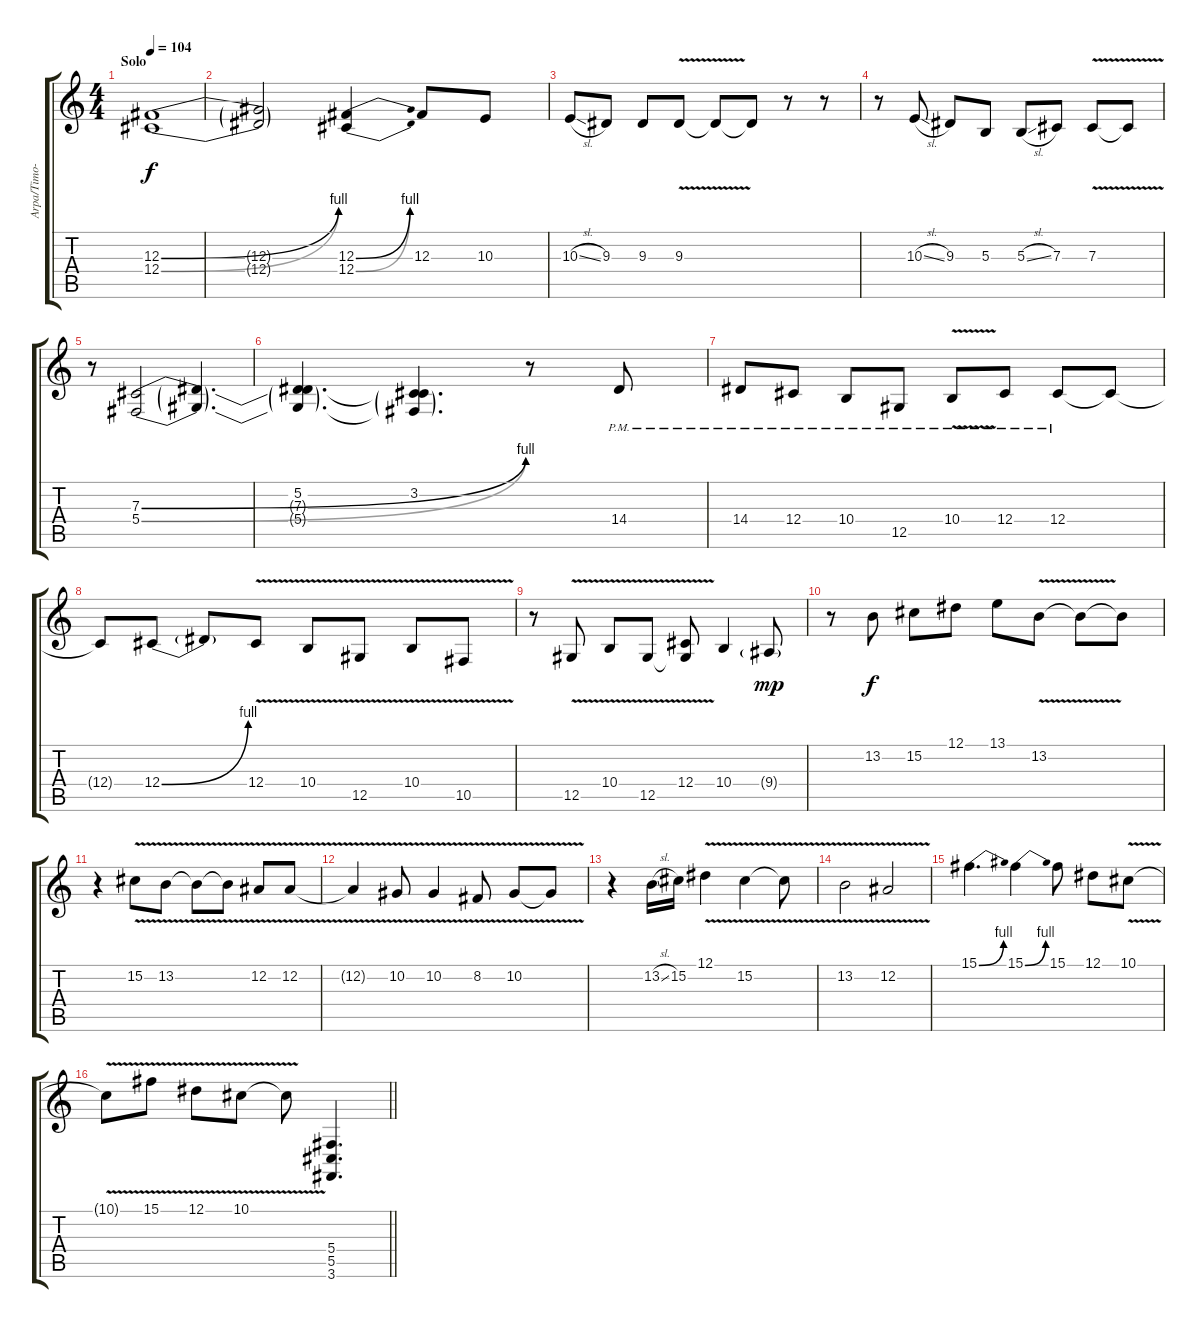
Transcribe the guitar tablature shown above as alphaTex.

\track ("Arpa/Timo-Timo (Guitarra)" "Arpa/Timo-") {instrument seashore}
\staff {score tabs}
\tuning (Eb4 Bb3 Gb3 Db3 Ab2 Eb2) {hide}
\ts (4 4)
\section ("" "Solo")
\tempo 104
\clef g2
\ks c
(12.3{be (bend 0 0 60 4)} 12.4{be (bend 0 0 60 4)}).1{dy f} |
(12.3{t} 12.4{t}).2 (12.3{be (bend 0 0 60 4)} 12.4{be (bend 0 0 60 4)}).4 12.3.8 10.3.8 |
10.3{sl}.8 9.3.8 9.3.8 9.3{v}.8 9.3{t}.8 9.3{t}.8 r.8 r.8 |
r.8 10.3{sl}.8 9.3.8 5.3.8 5.3{sl}.8 7.3.8 7.3{v}.8 7.3{t}.8 |
r.8 (7.3{be (bend 0 0 60 4)} 5.4{be (bend 0 0 60 4)}).2 (7.3{t} 5.4{t}).4{d} |
(5.2 7.3{t} 5.4{t}).4{d} (3.2 7.3{t} 5.4{t}).4{d} r.8 14.4{pm}.8 |
14.4{pm}.8 12.4{pm}.8 10.4{pm}.8 12.5{pm}.8 10.4{v pm}.8 12.4{pm}.8 12.4{pm}.8 12.4{t}.8 |
12.4{t}.8 12.4{be (bend 0 0 60 4)}.8 12.4{t}.8 12.4{v}.8 10.4{v}.8 12.5{v}.8 10.4{v}.8 10.5{v}.8 |
r.8 12.5{v}.8 10.4{v}.8 12.5{v}.8 (12.4 12.5{t}).8 10.4.4{instrument guitarharmonics} 9.4{g}.8{dy mp instrument distortionguitar} |
r.8 13.2.8{dy f} 15.2.8 12.1.8 13.1.8 13.2{v}.8 13.2{t}.8 13.2{t}.8 |
r.4 15.2{v}.8 13.2{v}.8 13.2{t}.8 13.2{v t}.8 12.2{v}.8 12.2{v}.8 |
12.2{t}.4 10.2{v}.8 10.2{v}.4 8.2{v}.8 10.2{v}.8 10.2{t}.8 |
r.4 13.2{sl}.16 15.2.16 12.1{v}.4 15.2{v}.4 15.2{t}.8 |
13.2{v}.2 12.2{v}.2 |
15.1{be (bend 0 0 60 4)}.4{d} 15.1{be (bend 0 0 60 4)}.4 15.1.8 12.1.8 10.1{v}.8 |
\barLineRight lightlight
10.1{t}.8 15.1{v}.8 12.1{v}.8 10.1{v}.8 10.1{t}.8 (5.4 5.5 3.6).4{d}
